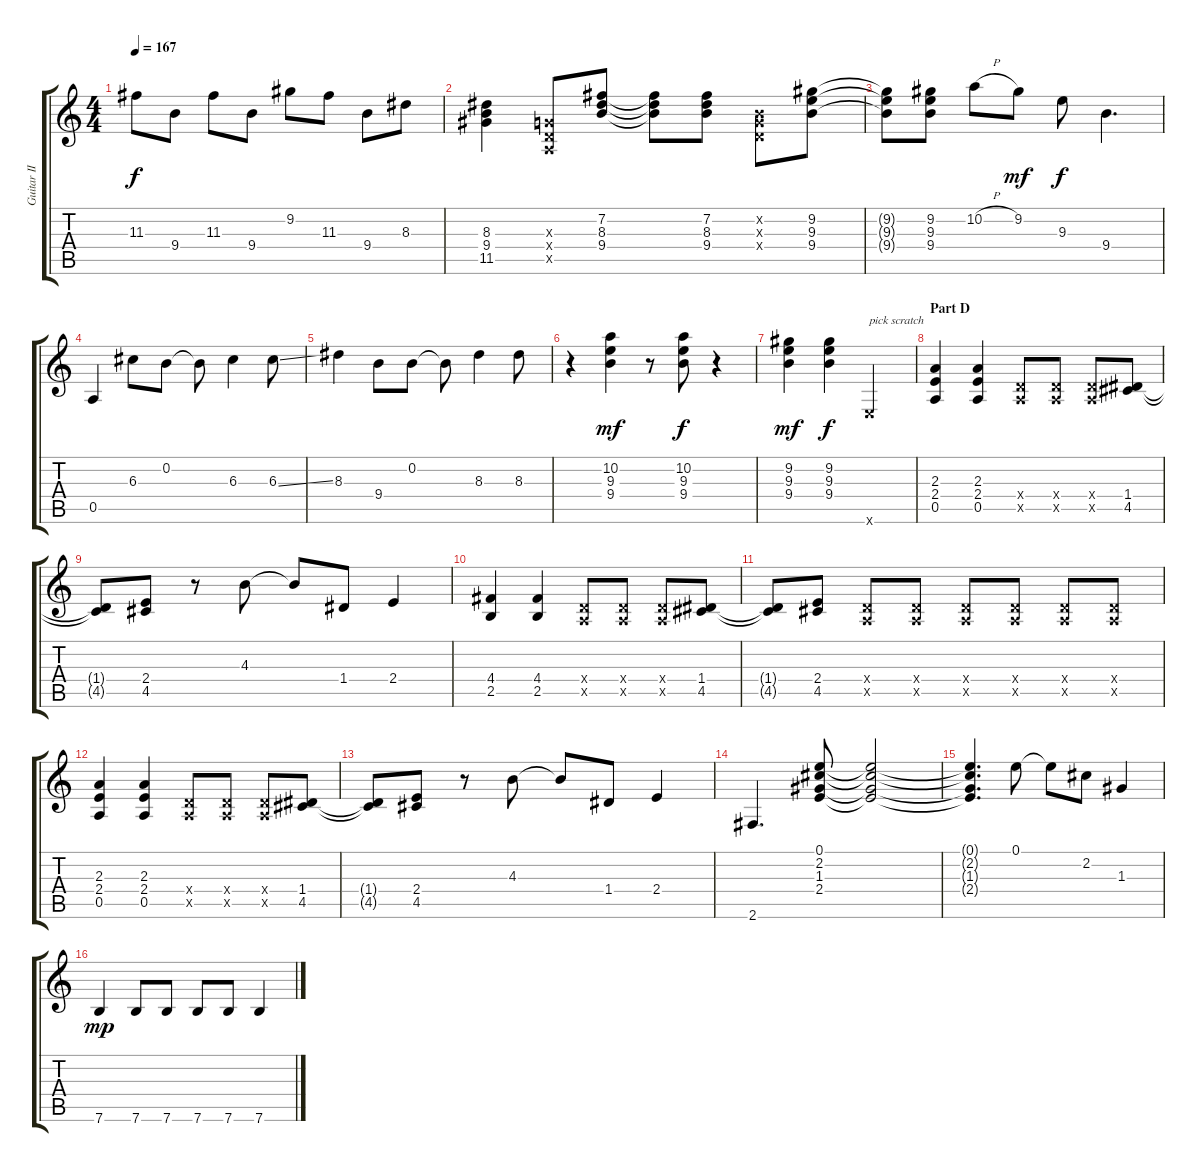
\track ("Guitar II (Ken)" "Guitar II ") {mute instrument electricguitarclean}
\staff {score tabs}
\tuning (E4 B3 G3 D3 A2 E2) {hide}
\ts (4 4)
\tempo 167
\clef g2
\ks c
11.3{t}.8{dy f} 9.4.8 11.3.8 9.4.8 9.2.8 11.3.8 9.4.8 8.3.8 |
(8.3 9.4 11.5).4 (0.3{x} 0.4{x} 0.5{x}).8 (7.2 8.3 9.4).8 (7.2{t} 8.3{t} 9.4{t}).8 (7.2 8.3 9.4).8 (0.2{x} 0.3{x} 0.4{x}).8 (9.2 9.3 9.4).8 |
(9.2{t} 9.3{t} 9.4{t}).8 (9.2 9.3 9.4).8 10.2{h}.8 9.2.8{dy mf} 9.3.8{dy f} 9.4.4{d} |
0.5.4 6.3.8 0.2.8 0.2{t}.8 6.3.4 6.3{ss}.8 |
8.3.4 9.4.8 0.2.8 0.2{t}.8 8.3.4 8.3.8 |
r.4 (10.2 9.3 9.4).4{dy mf} r.8 (10.2 9.3 9.4).8{dy f} r.4 |
(9.2 9.3 9.4).4{dy mf} (9.2 9.3 9.4).4{dy f} 0.6{x}.2{txt "pick scratch" instrument distortionguitar} |
\section ("" "Part D")
(2.3 2.4 0.5).4 (2.3 2.4 0.5).4 (0.4{x} 0.5{x}).8 (0.4{x} 0.5{x}).8 (0.4{x} 0.5{x}).8 (1.4 4.5).8 |
(1.4{t} 4.5{t}).8 (2.4 4.5).8 r.8 4.3.8 4.3{t}.8 1.4.8 2.4.4 |
(4.4 2.5).4 (4.4 2.5).4 (0.4{x} 0.5{x}).8 (0.4{x} 0.5{x}).8 (0.4{x} 0.5{x}).8 (1.4 4.5).8 |
(1.4{t} 4.5{t}).8 (2.4 4.5).8 (0.4{x} 0.5{x}).8 (0.4{x} 0.5{x}).8 (0.4{x} 0.5{x}).8 (0.4{x} 0.5{x}).8 (0.4{x} 0.5{x}).8 (0.4{x} 0.5{x}).8 |
(2.3 2.4 0.5).4 (2.3 2.4 0.5).4 (0.4{x} 0.5{x}).8 (0.4{x} 0.5{x}).8 (0.4{x} 0.5{x}).8 (1.4 4.5).8 |
(1.4{t} 4.5{t}).8 (2.4 4.5).8 r.8 4.3.8 4.3{t}.8 1.4.8 2.4.4 |
2.6.4{d} (0.1 2.2 1.3 2.4).8 (0.1{t} 2.2{t} 1.3{t} 2.4{t}).2 |
(0.1{t} 2.2{t} 1.3{t} 2.4{t}).4{d} 0.1.8 0.1{t}.8 2.2.8 1.3.4 |
7.6.4{dy mp} 7.6.8 7.6.8 7.6.8 7.6.8 7.6.4
